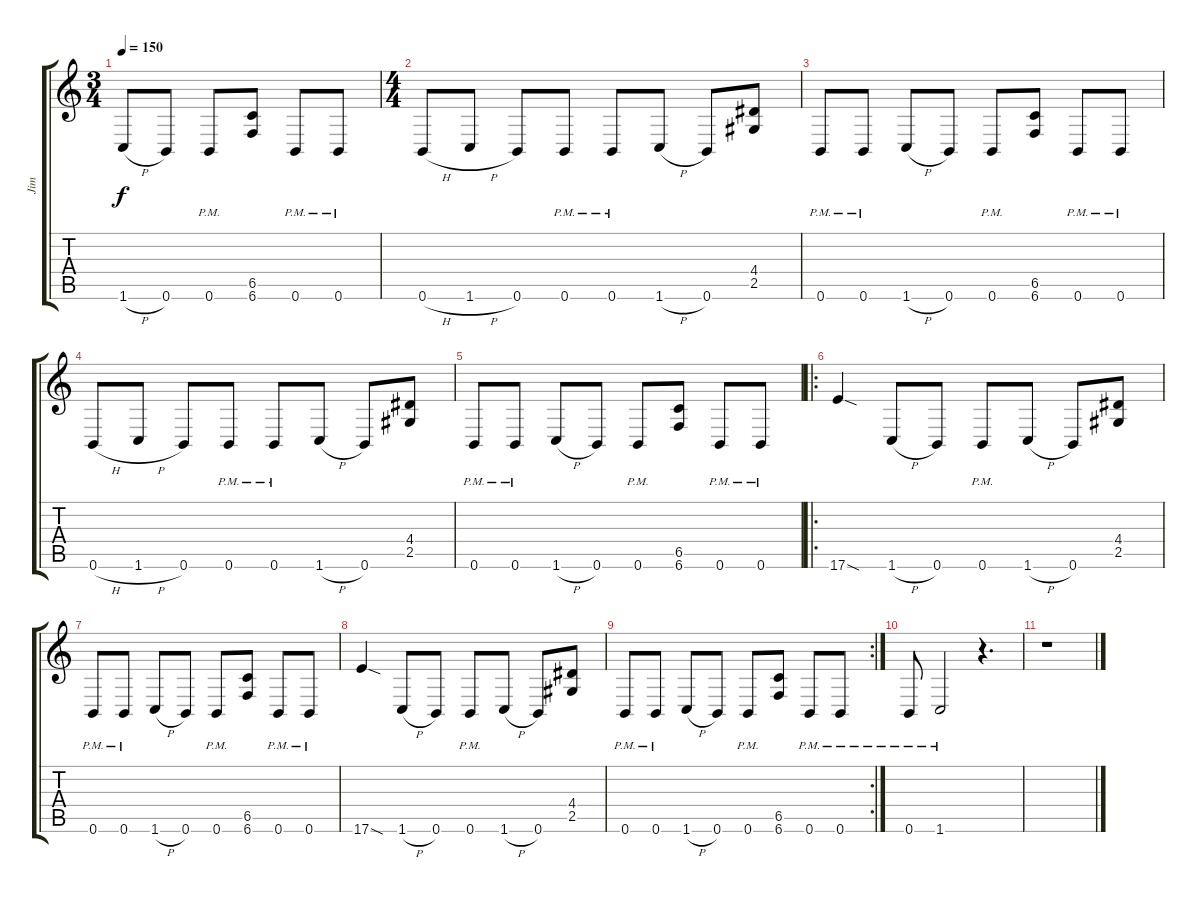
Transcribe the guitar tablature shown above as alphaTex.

\track ("Jim" "Jim") {instrument distortionguitar}
\staff {score tabs}
\tuning (Db4 Ab3 E3 B2 Gb2 B1) {hide}
\ts (3 4)
\tempo 150
\clef g2
\ks c
1.6{h}.8{dy f} 0.6.8 0.6{pm}.8 (6.5 6.6).8 0.6{pm}.8 0.6{pm}.8 |
\ts (4 4)
0.6{h}.8 1.6{h}.8 0.6.8 0.6{pm}.8 0.6{pm}.8 1.6{h}.8 0.6.8 (4.4 2.5).8 |
0.6{pm}.8 0.6{pm}.8 1.6{h}.8 0.6.8 0.6{pm}.8 (6.5 6.6).8 0.6{pm}.8 0.6{pm}.8 |
0.6{h}.8 1.6{h}.8 0.6.8 0.6{pm}.8 0.6{pm}.8 1.6{h}.8 0.6.8 (4.4 2.5).8 |
0.6{pm}.8 0.6{pm}.8 1.6{h}.8 0.6.8 0.6{pm}.8 (6.5 6.6).8 0.6{pm}.8 0.6{pm}.8 |
\ro
17.6{sod}.4 1.6{h}.8 0.6.8 0.6{pm}.8 1.6{h}.8 0.6.8 (4.4 2.5).8 |
0.6{pm}.8 0.6{pm}.8 1.6{h}.8 0.6.8 0.6{pm}.8 (6.5 6.6).8 0.6{pm}.8 0.6{pm}.8 |
17.6{sod}.4 1.6{h}.8 0.6.8 0.6{pm}.8 1.6{h}.8 0.6.8 (4.4 2.5).8 |
\rc 2
0.6{pm}.8 0.6{pm}.8 1.6{h}.8 0.6.8 0.6{pm}.8 (6.5 6.6).8 0.6{pm}.8 0.6{pm}.8 |
0.6{pm}.8 1.6{pm}.2 r.4{d} |
r.1
